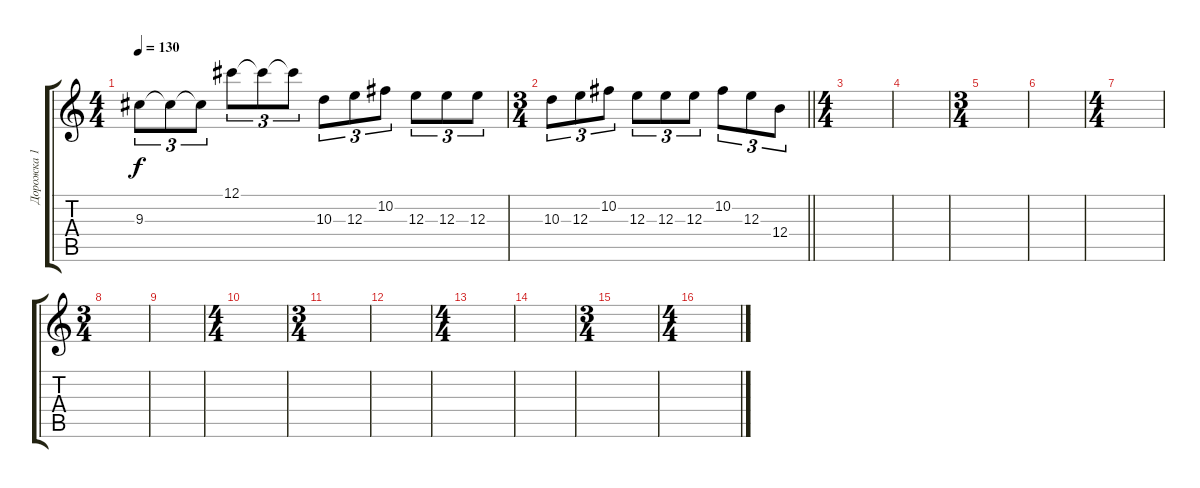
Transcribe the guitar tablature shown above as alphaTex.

\track ("Дорожка 1" "Дорожка 1") {instrument distortionguitar}
\staff {score tabs}
\tuning (Db4 Ab3 E3 B2 Gb2 B1) {hide}
\ts (4 4)
\tempo 130
\clef g2
\ks c
9.3.8{tu (3 2) dy f} 9.3{t}.8{tu (3 2)} 9.3{t}.8{tu (3 2)} 12.1.8{tu (3 2)} 12.1{t}.8{tu (3 2)} 12.1{t}.8{tu (3 2)} 10.3.8{tu (3 2)} 12.3.8{tu (3 2)} 10.2.8{tu (3 2)} 12.3.8{tu (3 2)} 12.3.8{tu (3 2)} 12.3.8{tu (3 2)} |
\ts (3 4)
\barLineRight lightlight
10.3.8{tu (3 2)} 12.3.8{tu (3 2)} 10.2.8{tu (3 2)} 12.3.8{tu (3 2)} 12.3.8{tu (3 2)} 12.3.8{tu (3 2)} 10.2.8{tu (3 2)} 12.3.8{tu (3 2)} 12.4.8{tu (3 2)} |
\ts (4 4)
|
|
\ts (3 4)
|
|
\ts (4 4)
|
\ts (3 4)
|
|
\ts (4 4)
|
\ts (3 4)
|
|
\ts (4 4)
|
|
\ts (3 4)
|
\ts (4 4)
